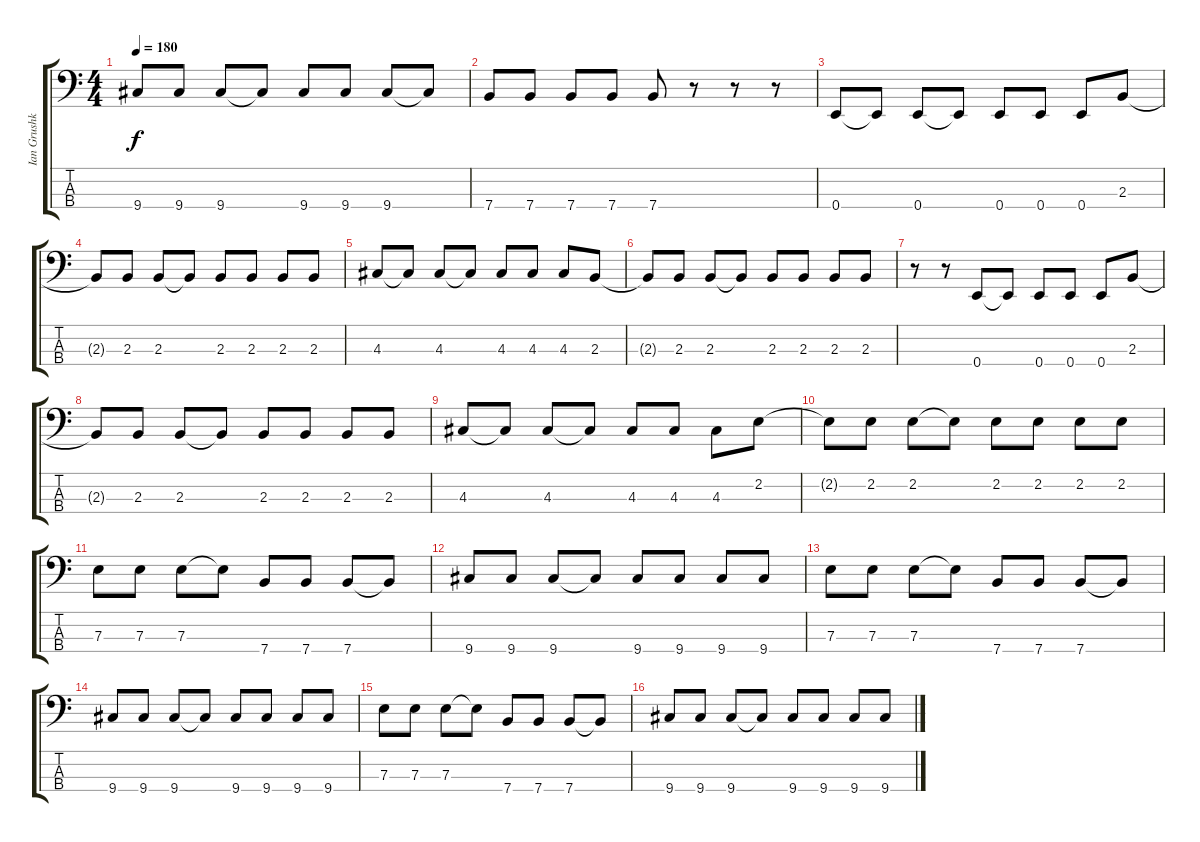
\track ("Ian Grushka - Bass" "Ian Grushk") {instrument electricbasspick}
\staff {score tabs}
\tuning (G2 D2 A1 E1) {hide}
\ts (4 4)
\tempo 180
\clef f4
\ks c
9.4.8{dy f} 9.4.8 9.4.8 9.4{t}.8 9.4.8 9.4.8 9.4.8 9.4{t}.8 |
7.4.8 7.4.8 7.4.8 7.4.8 7.4.8 r.8 r.8 r.8 |
0.4.8 0.4{t}.8 0.4.8 0.4{t}.8 0.4.8 0.4.8 0.4.8 2.3.8 |
2.3{t}.8 2.3.8 2.3.8 2.3{t}.8 2.3.8 2.3.8 2.3.8 2.3.8 |
4.3.8 4.3{t}.8 4.3.8 4.3{t}.8 4.3.8 4.3.8 4.3.8 2.3.8 |
2.3{t}.8 2.3.8 2.3.8 2.3{t}.8 2.3.8 2.3.8 2.3.8 2.3.8 |
r.8 r.8 0.4.8 0.4{t}.8 0.4.8 0.4.8 0.4.8 2.3.8 |
2.3{t}.8 2.3.8 2.3.8 2.3{t}.8 2.3.8 2.3.8 2.3.8 2.3.8 |
4.3.8 4.3{t}.8 4.3.8 4.3{t}.8 4.3.8 4.3.8 4.3.8 2.2.8 |
2.2{t}.8 2.2.8 2.2.8 2.2{t}.8 2.2.8 2.2.8 2.2.8 2.2.8 |
7.3.8 7.3.8 7.3.8 7.3{t}.8 7.4.8 7.4.8 7.4.8 7.4{t}.8 |
9.4.8 9.4.8 9.4.8 9.4{t}.8 9.4.8 9.4.8 9.4.8 9.4.8 |
7.3.8 7.3.8 7.3.8 7.3{t}.8 7.4.8 7.4.8 7.4.8 7.4{t}.8 |
9.4.8 9.4.8 9.4.8 9.4{t}.8 9.4.8 9.4.8 9.4.8 9.4.8 |
7.3.8 7.3.8 7.3.8 7.3{t}.8 7.4.8 7.4.8 7.4.8 7.4{t}.8 |
9.4.8 9.4.8 9.4.8 9.4{t}.8 9.4.8 9.4.8 9.4.8 9.4.8
